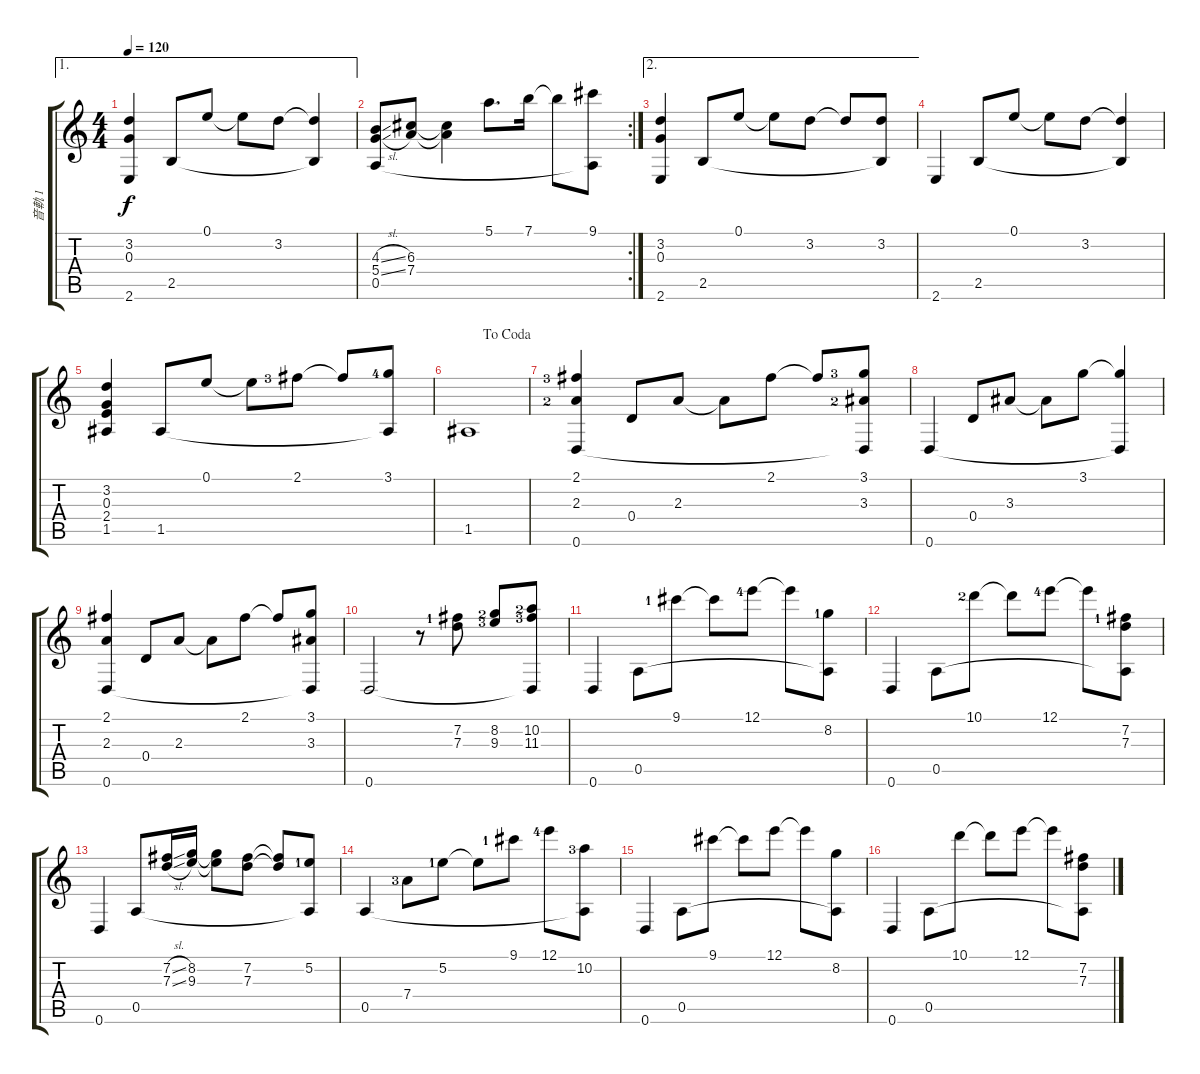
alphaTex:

\track ("音軌 1" "音軌 1") {instrument acousticguitarsteel}
\staff {score tabs}
\tuning (E4 B3 G3 D3 A2 D2) {hide}
\ae 1
\ts (4 4)
\tempo 120
\clef g2
\ks c
(3.2 0.3 2.6).4{dy f} 2.5.8 0.1.8 0.1{t}.8 3.2.8 (3.2{t} 2.5{t}).4 |
\rc 2
(4.3{sl} 5.4{sl} 0.5).8 (6.3 7.4).8 (6.3{t} 7.4{t}).4 5.1.8{d} 7.1.16 7.1{t}.8 (9.1 0.5{t}).8 |
\ae 2
(3.2 0.3 2.6).4 2.5.8 0.1.8 0.1{t}.8 3.2.8 3.2{t}.8 (3.2 2.5{t}).8 |
2.6.4 2.5.8 0.1.8 0.1{t}.8 3.2.8 (3.2{t} 2.5{t}).4 |
(3.2 0.3 2.4 1.5).4 1.5.8 0.1.8 0.1{t}.8 2.1{lf 4}.8 2.1{t}.8 (3.1{lf 5} 1.5{t}).8 |
\jump dacoda
1.5.1 |
(2.1{lf 4} 2.3{lf 3} 0.6).4 0.4.8 2.3.8 2.3{t}.8 2.1.8 2.1{t}.8 (3.1{lf 4} 3.3{lf 3} 0.6{t}).8 |
0.6.4 0.4.8 3.3.8 3.3{t}.8 3.1.8 (3.1{t} 0.6{t}).4 |
(2.1 2.3 0.6).4 0.4.8 2.3.8 2.3{t}.8 2.1.8 2.1{t}.8 (3.1 3.3 0.6{t}).8 |
0.6.2 r.8 (7.2{lf 2} 7.3).8 (8.2{lf 3} 9.3{lf 4}).8 (10.2{lf 3} 11.3{lf 4} 0.6{t}).8 |
0.6.4 0.5.8 9.1{lf 2}.8 9.1{t}.8 12.1{lf 5}.8 12.1{t}.8 (8.2{lf 2} 0.5{t}).8 |
0.6.4 0.5.8 10.1{lf 3}.8 10.1{t}.8 12.1{lf 5}.8 12.1{t}.8 (7.2{lf 2} 7.3 0.5{t}).8 |
0.6.4 0.5.8 (7.2{sl} 7.3{sl}).16 (8.2 9.3).16 (8.2{t} 9.3{t}).8 (7.2 7.3).8 (7.2{t} 7.3{t}).8 (5.2{lf 2} 0.5{t}).8 |
0.5.4 7.4{lf 4}.8 5.2{lf 2}.8 5.2{t}.8 9.1{lf 2}.8 12.1{lf 5}.8 (10.2{lf 4} 0.5{t}).8 |
0.6.4 0.5.8 9.1.8 9.1{t}.8 12.1.8 12.1{t}.8 (8.2 0.5{t}).8 |
0.6.4 0.5.8 10.1.8 10.1{t}.8 12.1.8 12.1{t}.8 (7.2 7.3 0.5{t}).8
